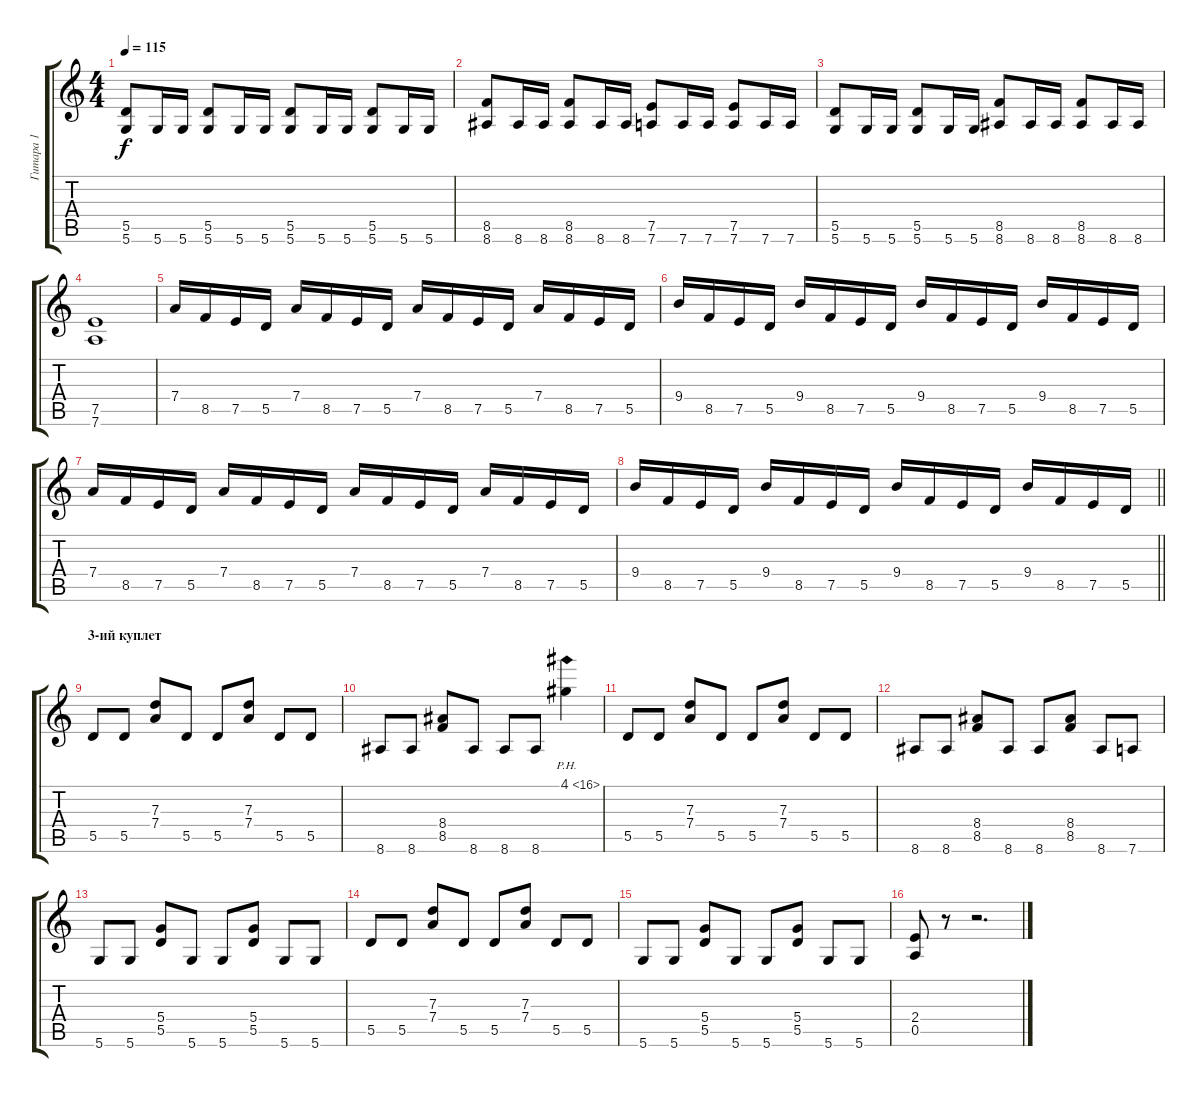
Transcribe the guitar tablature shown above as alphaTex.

\track ("Гитара 1" "Гитара 1") {instrument distortionguitar}
\staff {score tabs}
\tuning (E4 B3 G3 D3 A2 D2) {hide}
\ts (4 4)
\tempo 115
\clef g2
\ks c
(5.5 5.6).8{dy f} 5.6.16 5.6.16 (5.5 5.6).8 5.6.16 5.6.16 (5.5 5.6).8 5.6.16 5.6.16 (5.5 5.6).8 5.6.16 5.6.16 |
(8.5 8.6).8 8.6.16 8.6.16 (8.5 8.6).8 8.6.16 8.6.16 (7.5 7.6).8 7.6.16 7.6.16 (7.5 7.6).8 7.6.16 7.6.16 |
(5.5 5.6).8 5.6.16 5.6.16 (5.5 5.6).8 5.6.16 5.6.16 (8.5 8.6).8 8.6.16 8.6.16 (8.5 8.6).8 8.6.16 8.6.16 |
(7.5 7.6).1 |
7.4.16 8.5.16 7.5.16 5.5.16 7.4.16 8.5.16 7.5.16 5.5.16 7.4.16 8.5.16 7.5.16 5.5.16 7.4.16 8.5.16 7.5.16 5.5.16 |
9.4.16 8.5.16 7.5.16 5.5.16 9.4.16 8.5.16 7.5.16 5.5.16 9.4.16 8.5.16 7.5.16 5.5.16 9.4.16 8.5.16 7.5.16 5.5.16 |
7.4.16 8.5.16 7.5.16 5.5.16 7.4.16 8.5.16 7.5.16 5.5.16 7.4.16 8.5.16 7.5.16 5.5.16 7.4.16 8.5.16 7.5.16 5.5.16 |
\barLineRight lightlight
9.4.16 8.5.16 7.5.16 5.5.16 9.4.16 8.5.16 7.5.16 5.5.16 9.4.16 8.5.16 7.5.16 5.5.16 9.4.16 8.5.16 7.5.16 5.5.16 |
\section ("" "3-ий куплет")
5.5.8 5.5.8 (7.3 7.4).8 5.5.8 5.5.8 (7.3 7.4).8 5.5.8 5.5.8 |
8.6.8 8.6.8 (8.4 8.5).8 8.6.8 8.6.8 8.6.8 4.1{ph 12}.4 |
5.5.8 5.5.8 (7.3 7.4).8 5.5.8 5.5.8 (7.3 7.4).8 5.5.8 5.5.8 |
8.6.8 8.6.8 (8.4 8.5).8 8.6.8 8.6.8 (8.4 8.5).8 8.6.8 7.6.8 |
5.6.8 5.6.8 (5.4 5.5).8 5.6.8 5.6.8 (5.4 5.5).8 5.6.8 5.6.8 |
5.5.8 5.5.8 (7.3 7.4).8 5.5.8 5.5.8 (7.3 7.4).8 5.5.8 5.5.8 |
5.6.8 5.6.8 (5.4 5.5).8 5.6.8 5.6.8 (5.4 5.5).8 5.6.8 5.6.8 |
(2.4 0.5).8 r.8 r.2{d}
